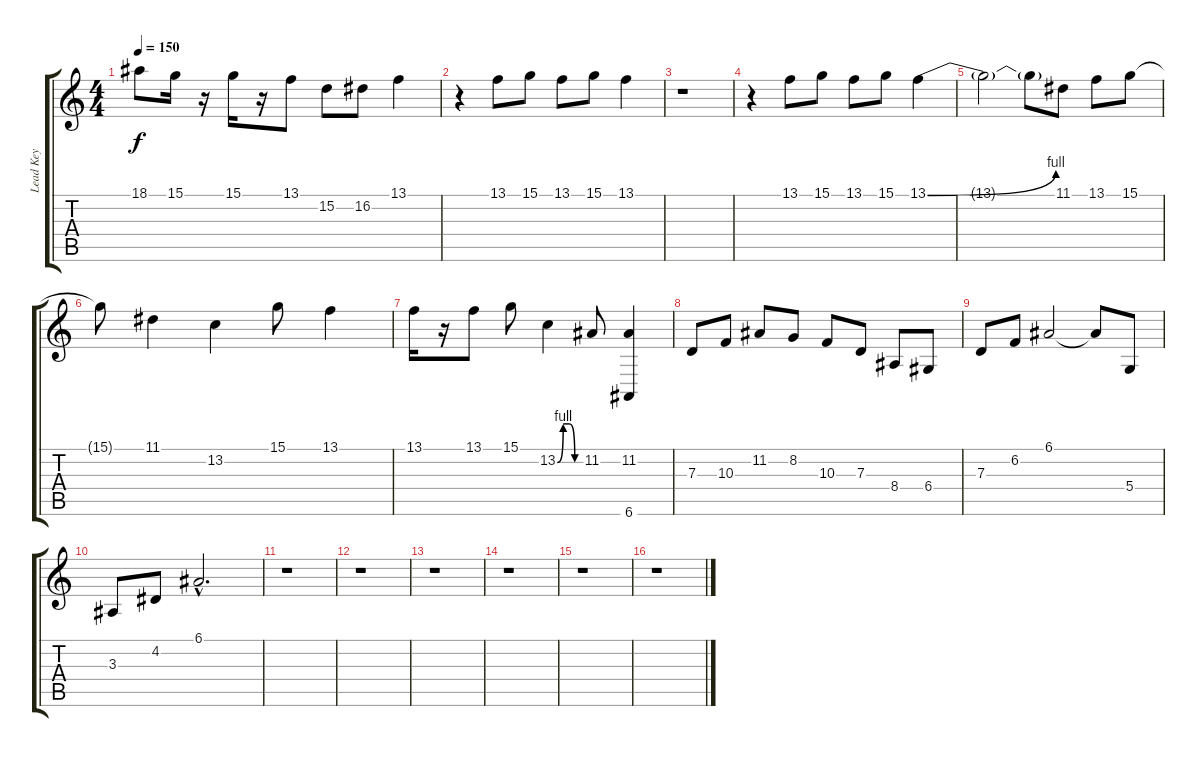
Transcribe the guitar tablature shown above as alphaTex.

\track ("Lead Key" "Lead Key") {instrument lead1square}
\staff {score tabs}
\tuning (E4 B3 G3 D3 A2 E2) {hide}
\ts (4 4)
\tempo 150
\clef g2
\ks c
18.1.8{dy f} 15.1.16 r.16 15.1.16 r.16 13.1.8 15.2.8 16.2.8 13.1.4 |
r.4 13.1.8 15.1.8 13.1.8 15.1.8 13.1.4 |
r.1 |
r.4 13.1.8 15.1.8 13.1.8 15.1.8 13.1{be (bend 0 0 60 4)}.4 |
13.1{t}.2 13.1{t}.8 11.1.8 13.1.8 15.1.8 |
15.1{t}.8 11.1.4 13.2.4 15.1.8 13.1.4 |
13.1.16 r.16 13.1.8 15.1.8 13.2{be (custom 0 0 15 4 30 4 45 0 60 0)}.4 11.2.8 (11.2 6.6).4 |
7.3.8 10.3.8 11.2.8 8.2.8 10.3.8 7.3.8 8.4.8 6.4.8 |
7.3.8 6.2.8 6.1.2 6.1{t}.8 5.4.8 |
3.3.8 4.2.8 6.1{hac}.2{d} |
r.1 |
r.1 |
r.1 |
r.1 |
r.1 |
r.1
